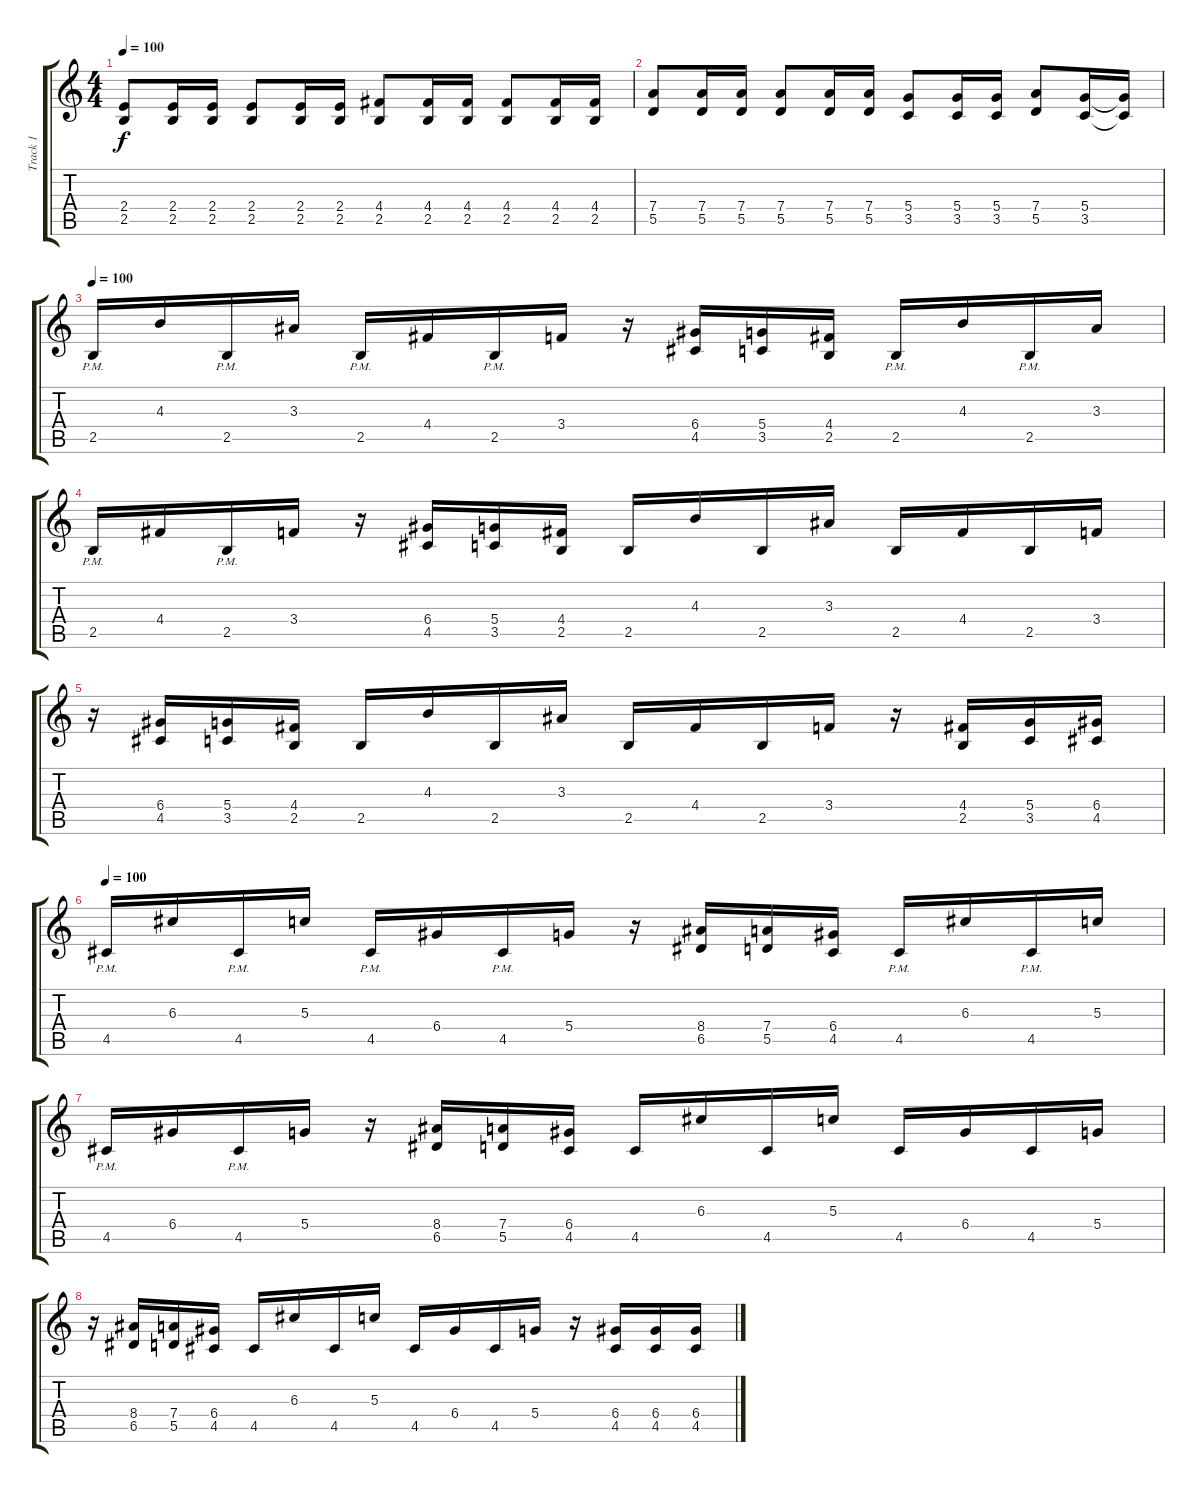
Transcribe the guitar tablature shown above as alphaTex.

\track ("Track 1" "Track 1") {instrument distortionguitar}
\staff {score tabs}
\tuning (E4 B3 G3 D3 A2 E2) {hide}
\ts (4 4)
\tempo 100
\clef g2
\ks c
(2.4 2.5).8{dy f} (2.4 2.5).16 (2.4 2.5).16 (2.4 2.5).8 (2.4 2.5).16 (2.4 2.5).16 (4.4 2.5).8 (4.4 2.5).16 (4.4 2.5).16 (4.4 2.5).8 (4.4 2.5).16 (4.4 2.5).16 |
(7.4 5.5).8 (7.4 5.5).16 (7.4 5.5).16 (7.4 5.5).8 (7.4 5.5).16 (7.4 5.5).16 (5.4 3.5).8 (5.4 3.5).16 (5.4 3.5).16 (7.4 5.5).8 (5.4 3.5).16 (5.4{t} 3.5{t}).16 |
\tempo 100
2.5{pm}.16 4.3.16 2.5{pm}.16 3.3.16 2.5{pm}.16 4.4.16 2.5{pm}.16 3.4.16 r.16 (6.4 4.5).16 (5.4 3.5).16 (4.4 2.5).16 2.5{pm}.16 4.3.16 2.5{pm}.16 3.3.16 |
2.5{pm}.16 4.4.16 2.5{pm}.16 3.4.16 r.16 (6.4 4.5).16 (5.4 3.5).16 (4.4 2.5).16 2.5.16 4.3.16 2.5.16 3.3.16 2.5.16 4.4.16 2.5.16 3.4.16 |
r.16 (6.4 4.5).16 (5.4 3.5).16 (4.4 2.5).16 2.5.16 4.3.16 2.5.16 3.3.16 2.5.16 4.4.16 2.5.16 3.4.16 r.16 (4.4 2.5).16 (5.4 3.5).16 (6.4 4.5).16 |
\tempo 100
4.5{pm}.16 6.3.16 4.5{pm}.16 5.3.16 4.5{pm}.16 6.4.16 4.5{pm}.16 5.4.16 r.16 (8.4 6.5).16 (7.4 5.5).16 (6.4 4.5).16 4.5{pm}.16 6.3.16 4.5{pm}.16 5.3.16 |
4.5{pm}.16 6.4.16 4.5{pm}.16 5.4.16 r.16 (8.4 6.5).16 (7.4 5.5).16 (6.4 4.5).16 4.5.16 6.3.16 4.5.16 5.3.16 4.5.16 6.4.16 4.5.16 5.4.16 |
r.16 (8.4 6.5).16 (7.4 5.5).16 (6.4 4.5).16 4.5.16 6.3.16 4.5.16 5.3.16 4.5.16 6.4.16 4.5.16 5.4.16 r.16 (6.4 4.5).16 (6.4 4.5).16 (6.4 4.5).16
